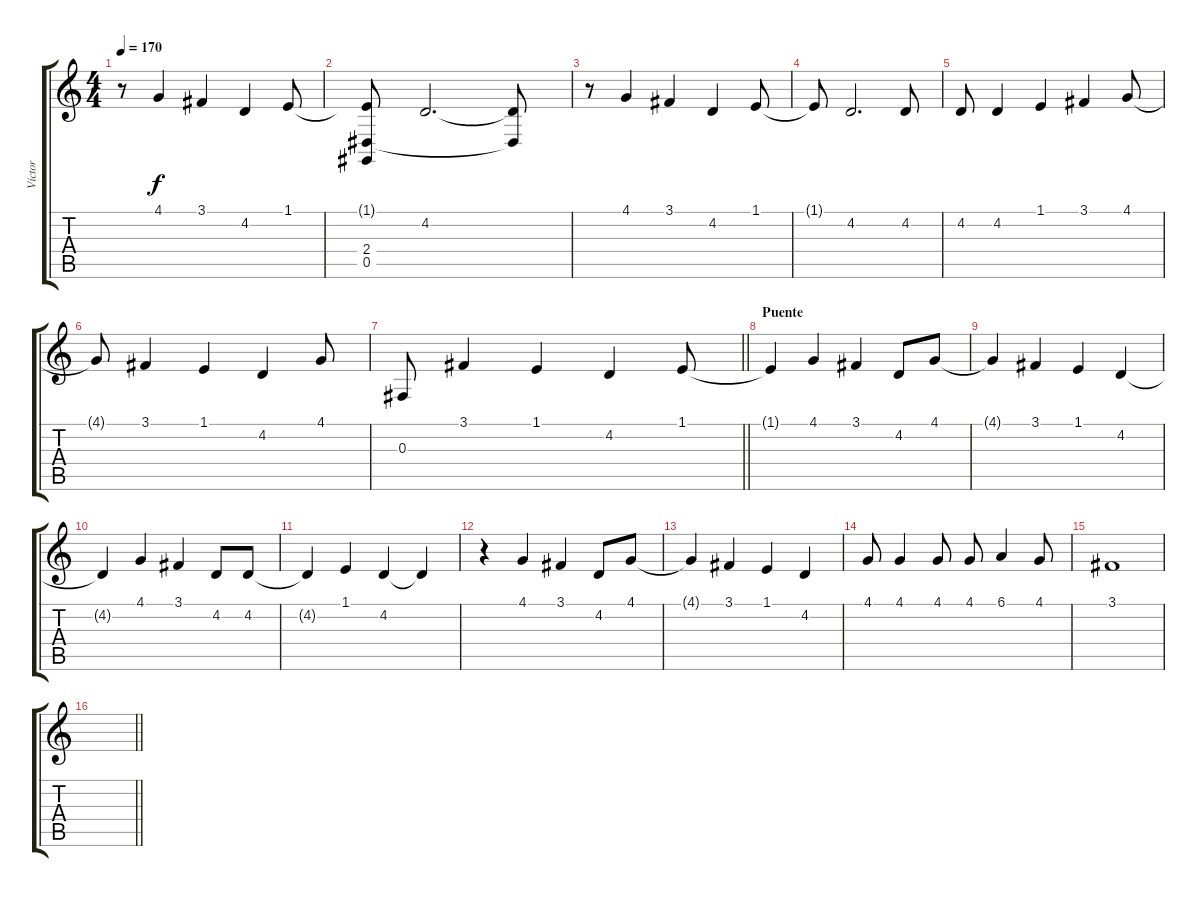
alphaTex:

\track ("Víctor" "Víctor") {mute instrument lead2sawtooth}
\staff {score tabs}
\tuning (Eb4 Bb3 Gb3 Db3 Ab2 Eb2) {hide}
\ts (4 4)
\tempo 170
\clef g2
\ks c
r.8{dy f} 4.1.4 3.1.4 4.2.4 1.1.8 |
(1.1{t} 2.4 0.5).8 4.2.2{d} (4.2{t} 2.4{t}).8 |
r.8 4.1.4 3.1.4 4.2.4 1.1.8 |
1.1{t}.8 4.2.2{d} 4.2.8 |
4.2.8 4.2.4 1.1.4 3.1.4 4.1.8 |
4.1{t}.8 3.1.4 1.1.4 4.2.4 4.1.8 |
\barLineRight lightlight
0.3.8 3.1.4 1.1.4 4.2.4 1.1.8 |
\section ("" "Puente")
1.1{t}.4 4.1.4 3.1.4 4.2.8 4.1.8 |
4.1{t}.4 3.1.4 1.1.4 4.2.4 |
4.2{t}.4 4.1.4 3.1.4 4.2.8 4.2.8 |
4.2{t}.4 1.1.4 4.2.4 4.2{t}.4 |
r.4 4.1.4 3.1.4 4.2.8 4.1.8 |
4.1{t}.4 3.1.4 1.1.4 4.2.4 |
4.1.8 4.1.4 4.1.8 4.1.8 6.1.4 4.1.8 |
3.1.1 |
\barLineRight lightlight
